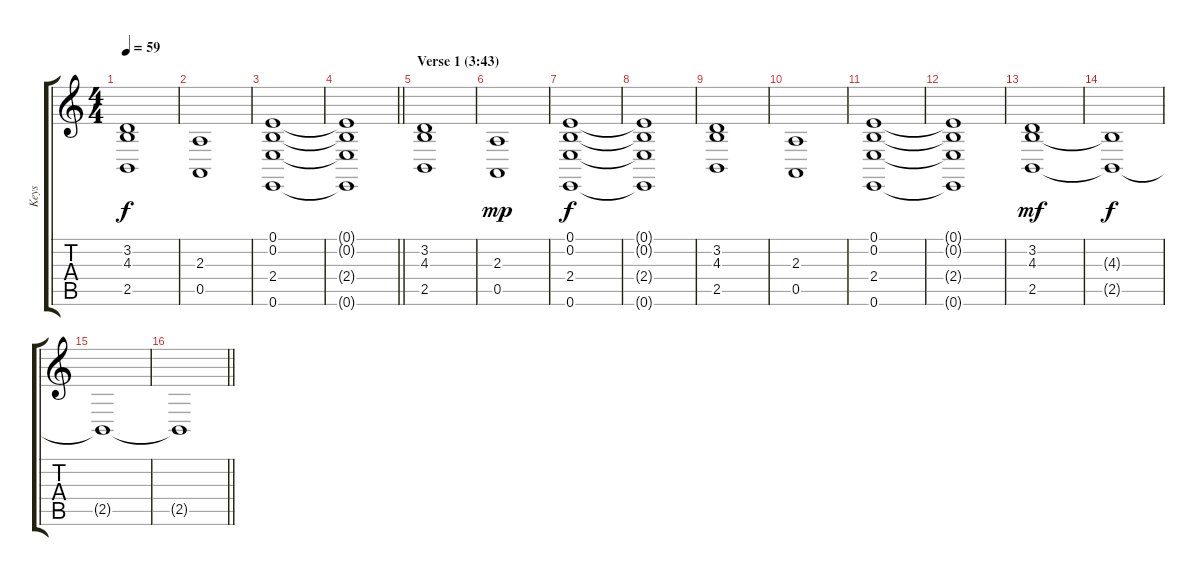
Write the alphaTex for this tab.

\track ("Keys" "Keys") {instrument fx6goblins}
\staff {score tabs}
\tuning (E4 B3 G3 D3 A2 E2) {hide}
\ts (4 4)
\tempo 59
\clef g2
\ks c
(3.2 4.3 2.5).1{dy f} |
(2.3 0.5).1 |
(0.1 0.2 2.4 0.6).1 |
\barLineRight lightlight
(0.1{t} 0.2{t} 2.4{t} 0.6{t}).1 |
\section ("" "Verse 1 (3:43)")
(3.2 4.3 2.5).1 |
(2.3 0.5).1{dy mp} |
(0.1 0.2 2.4 0.6).1{dy f} |
(0.1{t} 0.2{t} 2.4{t} 0.6{t}).1 |
(3.2 4.3 2.5).1 |
(2.3 0.5).1 |
(0.1 0.2 2.4 0.6).1 |
(0.1{t} 0.2{t} 2.4{t} 0.6{t}).1 |
(3.2 4.3 2.5).1{dy mf volume 9 instrument fx6goblins} |
(4.3{t} 2.5{t}).1{dy f} |
2.5{t}.1 |
\barLineRight lightlight
2.5{t}.1
